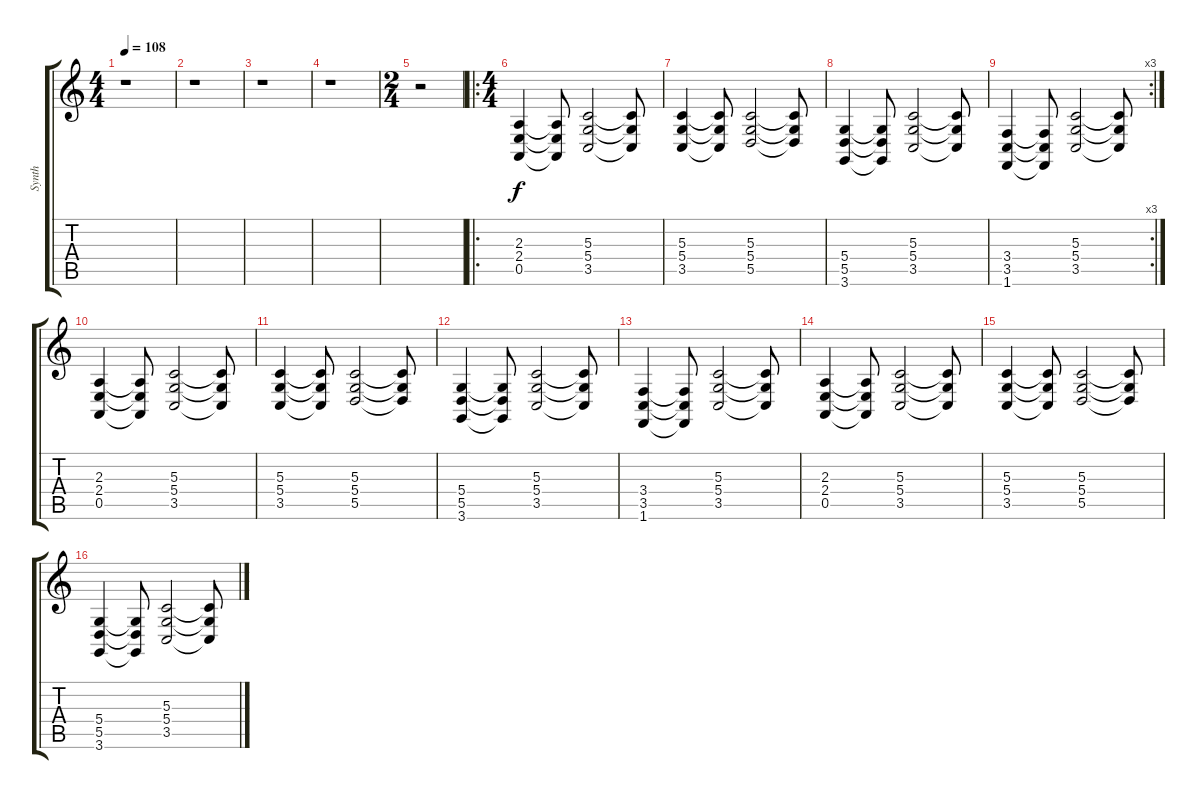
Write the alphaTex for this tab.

\track ("Synth" "Synth") {instrument synthstrings1}
\staff {score tabs}
\tuning (E4 B3 G3 D3 A2 E2) {hide}
\ts (4 4)
\tempo 108
\clef g2
\ks c
r.1{dy f} |
r.1 |
r.1 |
r.1 |
\ts (2 4)
r.2 |
\ro
\ts (4 4)
(2.3 2.4 0.5).4 (2.3{t} 2.4{t} 0.5{t}).8 (5.3 5.4 3.5).2 (5.3{t} 5.4{t} 3.5{t}).8 |
(5.3 5.4 3.5).4 (5.3{t} 5.4{t} 3.5{t}).8 (5.3 5.4 5.5).2 (5.3{t} 5.4{t} 5.5{t}).8 |
(5.4 5.5 3.6).4 (5.4{t} 5.5{t} 3.6{t}).8 (5.3 5.4 3.5).2 (5.3{t} 5.4{t} 3.5{t}).8 |
\rc 3
(3.4 3.5 1.6).4 (3.4{t} 3.5{t} 1.6{t}).8 (5.3 5.4 3.5).2 (5.3{t} 5.4{t} 3.5{t}).8 |
(2.3 2.4 0.5).4 (2.3{t} 2.4{t} 0.5{t}).8 (5.3 5.4 3.5).2 (5.3{t} 5.4{t} 3.5{t}).8 |
(5.3 5.4 3.5).4 (5.3{t} 5.4{t} 3.5{t}).8 (5.3 5.4 5.5).2 (5.3{t} 5.4{t} 5.5{t}).8 |
(5.4 5.5 3.6).4 (5.4{t} 5.5{t} 3.6{t}).8 (5.3 5.4 3.5).2 (5.3{t} 5.4{t} 3.5{t}).8 |
(3.4 3.5 1.6).4 (3.4{t} 3.5{t} 1.6{t}).8 (5.3 5.4 3.5).2 (5.3{t} 5.4{t} 3.5{t}).8 |
(2.3 2.4 0.5).4 (2.3{t} 2.4{t} 0.5{t}).8 (5.3 5.4 3.5).2 (5.3{t} 5.4{t} 3.5{t}).8 |
(5.3 5.4 3.5).4 (5.3{t} 5.4{t} 3.5{t}).8 (5.3 5.4 5.5).2 (5.3{t} 5.4{t} 5.5{t}).8 |
(5.4 5.5 3.6).4 (5.4{t} 5.5{t} 3.6{t}).8 (5.3 5.4 3.5).2 (5.3{t} 5.4{t} 3.5{t}).8
